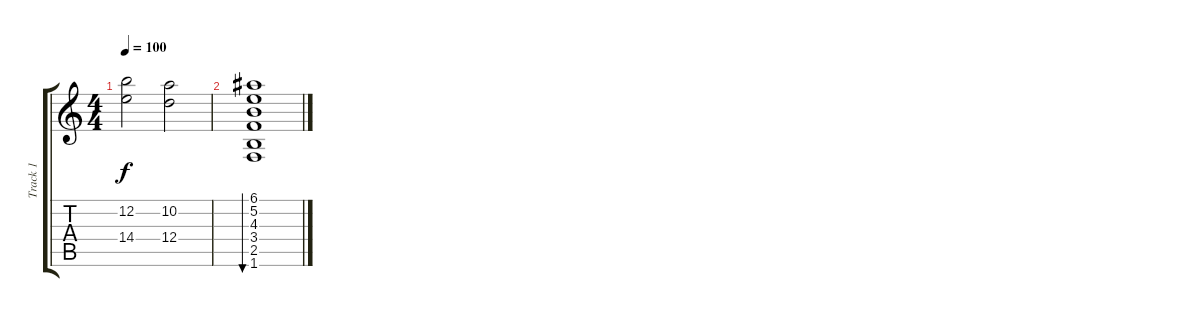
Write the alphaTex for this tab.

\track ("Track 1" "Track 1") {instrument acousticguitarsteel}
\staff {score tabs}
\tuning (E4 B3 G3 D3 A2 E2) {hide}
\ts (4 4)
\tempo 100
\clef g2
\ks c
(12.2 14.4).2{dy f} (10.2 12.4).2 |
(6.1 5.2 4.3 3.4 2.5 1.6).1{bu 480}
